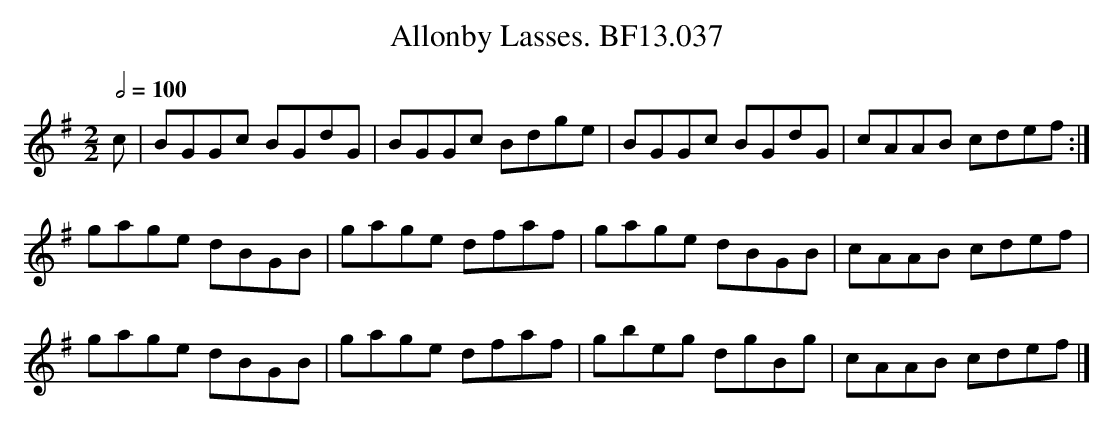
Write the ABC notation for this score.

X:1
T:Allonby Lasses. BF13.037
M:2/2
L:1/8
Q:1/2=100
K:G major
c|BGGc BGdG|BGGc Bdge|BGGc BGdG|cAAB cdef:|
gage dBGB|gage dfaf|gage dBGB|cAAB cdef|
gage dBGB|gage dfaf|gbeg dgBg|cAAB cdef|]
